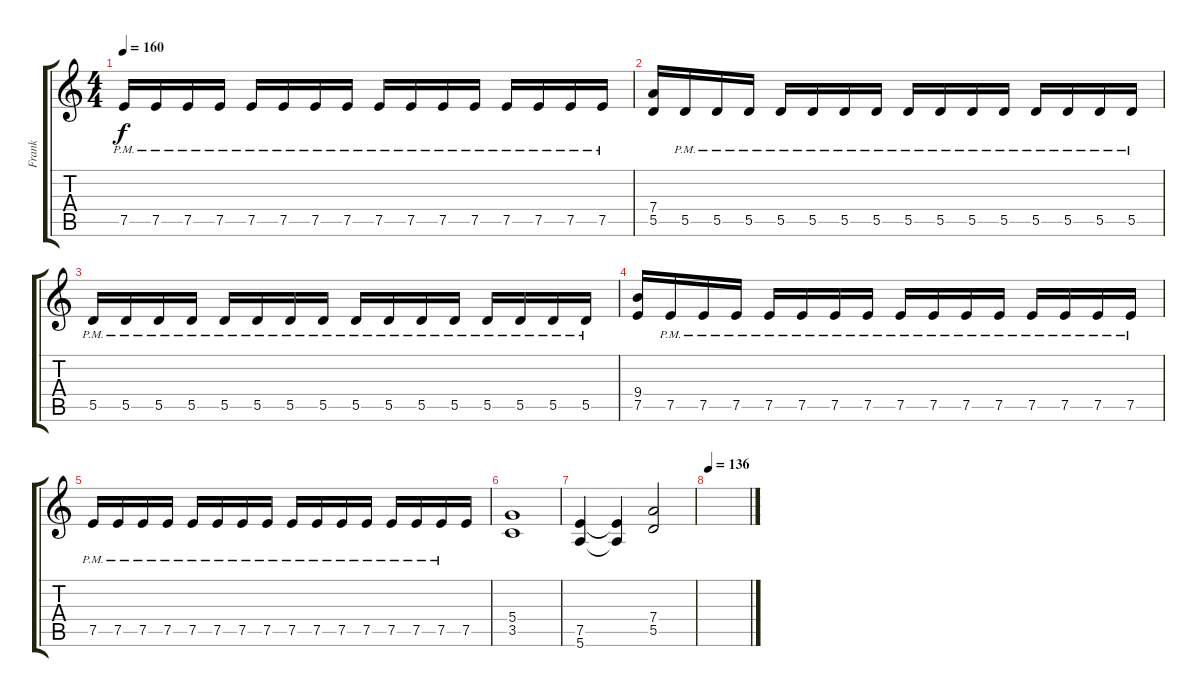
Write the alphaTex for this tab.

\track ("Frank" "Frank") {instrument overdrivenguitar}
\staff {score tabs}
\tuning (E4 B3 G3 D3 A2 E2) {hide}
\ts (4 4)
\tempo 160
\clef g2
\ks c
7.5{pm}.16{dy f} 7.5{pm}.16 7.5{pm}.16 7.5{pm}.16 7.5{pm}.16 7.5{pm}.16 7.5{pm}.16 7.5{pm}.16 7.5{pm}.16 7.5{pm}.16 7.5{pm}.16 7.5{pm}.16 7.5{pm}.16 7.5{pm}.16 7.5{pm}.16 7.5{pm}.16 |
(7.4 5.5).16 5.5{pm}.16 5.5{pm}.16 5.5{pm}.16 5.5{pm}.16 5.5{pm}.16 5.5{pm}.16 5.5{pm}.16 5.5{pm}.16 5.5{pm}.16 5.5{pm}.16 5.5{pm}.16 5.5{pm}.16 5.5{pm}.16 5.5{pm}.16 5.5{pm}.16 |
5.5{pm}.16 5.5{pm}.16 5.5{pm}.16 5.5{pm}.16 5.5{pm}.16 5.5{pm}.16 5.5{pm}.16 5.5{pm}.16 5.5{pm}.16 5.5{pm}.16 5.5{pm}.16 5.5{pm}.16 5.5{pm}.16 5.5{pm}.16 5.5{pm}.16 5.5{pm}.16 |
(9.4 7.5).16 7.5{pm}.16 7.5{pm}.16 7.5{pm}.16 7.5{pm}.16 7.5{pm}.16 7.5{pm}.16 7.5{pm}.16 7.5{pm}.16 7.5{pm}.16 7.5{pm}.16 7.5{pm}.16 7.5{pm}.16 7.5{pm}.16 7.5{pm}.16 7.5{pm}.16 |
7.5{pm}.16 7.5{pm}.16 7.5{pm}.16 7.5{pm}.16 7.5{pm}.16 7.5{pm}.16 7.5{pm}.16 7.5{pm}.16 7.5{pm}.16 7.5{pm}.16 7.5{pm}.16 7.5{pm}.16 7.5{pm}.16 7.5{pm}.16 7.5{pm}.16 7.5.16 |
(5.4 3.5).1 |
(7.5 5.6).4 (7.5{t} 5.6{t}).4 (7.4 5.5).2 |
\tempo 136
